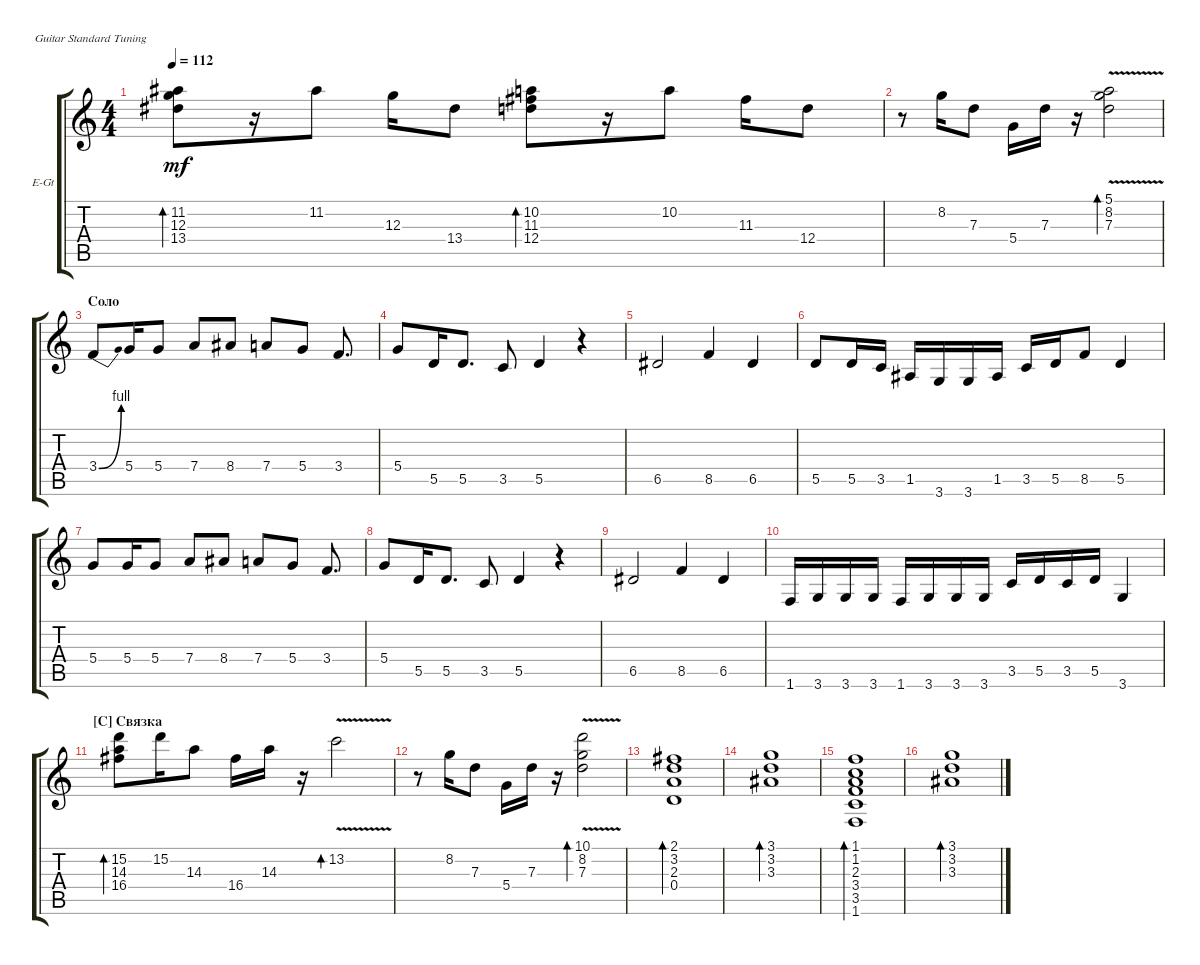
\defaultSystemsLayout 4
\bracketExtendMode groupsimilarinstruments
\firstSystemTrackNameOrientation horizontal
\otherSystemsTrackNameOrientation horizontal
\track ("Лид" "E-Gt") {instrument overdrivenguitar}
\staff {score tabs}
\tuning (E4 B3 G3 D3 A2 E2)
\ts (4 4)
\tempo 112
\clef g2
\ks c
(13.4 12.3 11.2).8{bd 118 dy mf} r.16 11.2.8 12.3.16 13.4.8 (12.4 11.3 10.2).8{bd 118} r.16 10.2.8 11.3.16 12.4.8 |
r.8 8.2.16 7.3.8 5.4.16 7.3.16 r.16 (7.3 8.2 5.1{v}).2{bd 119} |
\section ("" "Соло")
3.4{be (bend 0 0 6.6 4)}.8 5.4.16 5.4.8 7.4.8 8.4.8 7.4.8 5.4.8 3.4.8{d} |
5.4.8 5.5.16 5.5.8{d} 3.5.8 5.5.4 r.4 |
6.5.2 8.5.4 6.5.4 |
5.5.8 5.5.16 3.5.16 1.5.16 3.6.16 3.6.16 1.5.16 3.5.16 5.5.16 8.5.8 5.5.4 |
5.4.8 5.4.16 5.4.8 7.4.8 8.4.8 7.4.8 5.4.8 3.4.8{d} |
5.4.8 5.5.16 5.5.8{d} 3.5.8 5.5.4 r.4 |
6.5.2 8.5.4 6.5.4 |
1.6.16 3.6.16 3.6.16 3.6.16 1.6.16 3.6.16 3.6.16 3.6.16 3.5.16 5.5.16 3.5.16 5.5.16 3.6.4 |
\section ("C" "Связка")
(16.4 14.3 15.2).8{bd 117} 15.2.16 14.3.8 16.4.16 14.3.16 r.16 13.2{v}.2{bd 119} |
r.8 8.2.16 7.3.8 5.4.16 7.3.16 r.16 (7.3 8.2 10.1{v}).2{bd 119} |
(0.4 2.3 3.2 2.1).1{bd 231} |
(3.3 3.2 3.1).1{bd 231} |
(1.6 3.5 3.4 2.3 1.2 1.1).1{bd 228} |
(3.3 3.2 3.1).1{bd 225}
